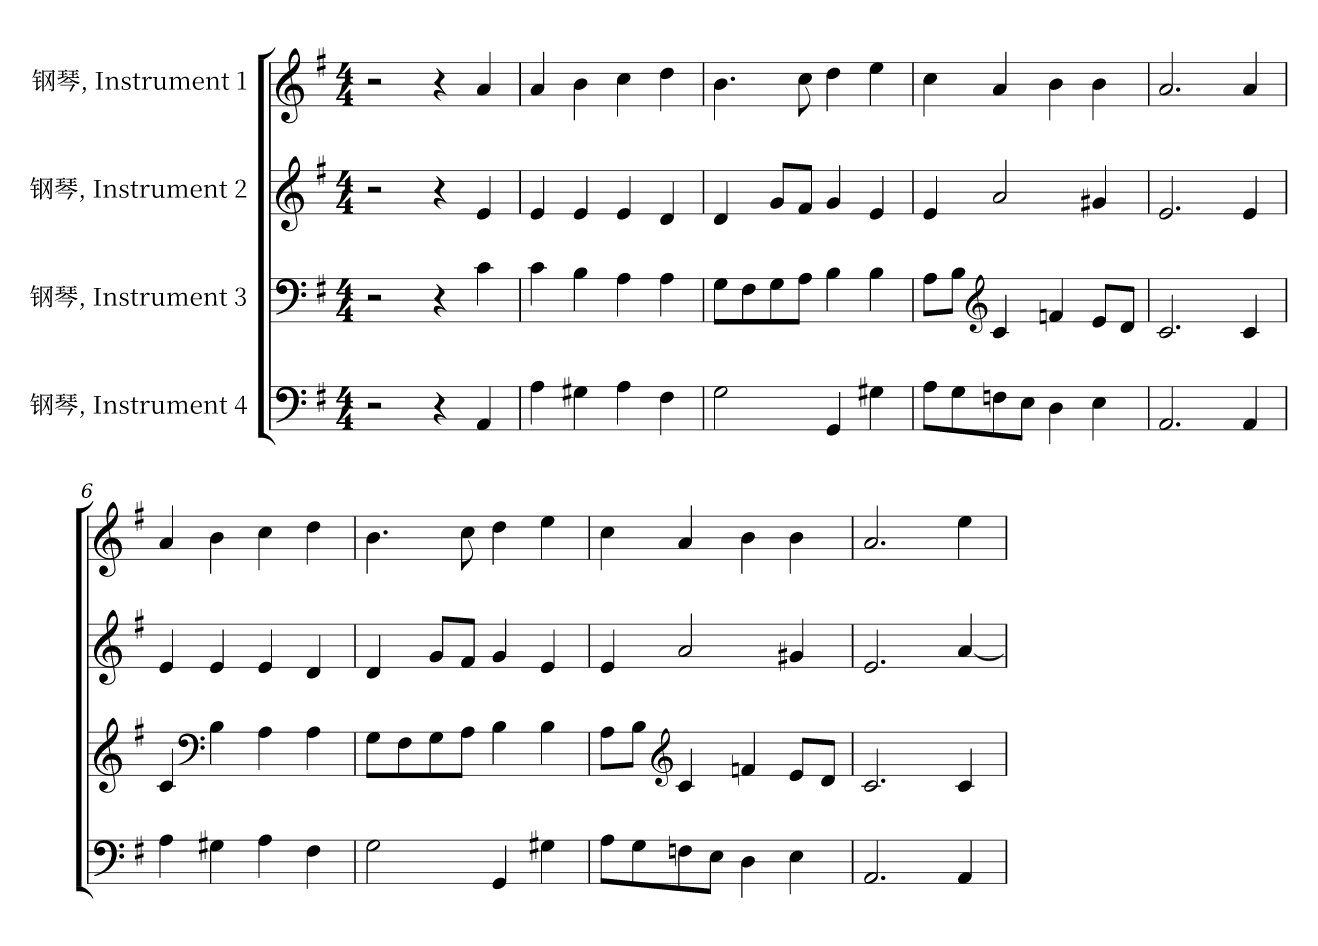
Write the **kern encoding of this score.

**kern	**kern	**kern	**kern
*part4	*part3	*part2	*part1
*staff4	*staff3	*staff2	*staff1
*I"钢琴, Instrument 4	*I"钢琴, Instrument 3	*I"钢琴, Instrument 2	*I"钢琴, Instrument 1
*clefF4	*clefF4	*clefG2	*clefG2
*k[f#]	*k[f#]	*k[f#]	*k[f#]
*M4/4	*M4/4	*M4/4	*M4/4
*MM84	*MM84	*MM84	*MM84
=1	=1	=1	=1
2r	2r	2r	2r
4r	4r	4r	4r
4AA/	4c\	4e/	4a/
=2	=2	=2	=2
4A\	4c\	4e/	4a/
4G#X\	4B\	4e/	4b\
4A\	4A\	4e/	4cc\
4F#\	4A\	4d/	4dd\
=3	=3	=3	=3
2G\	8G\L	4d/	4.b\
.	8F#\	.	.
.	8G\	8g/L	.
.	8A\J	8f#/J	8cc\
4GG/	4B\	4g/	4dd\
4G#X\	4B\	4e/	4ee\
=4	=4	=4	=4
8A\L	8A\L	4e/	4cc\
8G\	8B\J	.	.
*	*clefG2	*	*
8Fn\	4c/	2a/	4a/
8E\J	.	.	.
4D\	4fn/	.	4b\
4E\	8e/L	4g#X/	4b\
.	8d/J	.	.
=5	=5	=5	=5
2.AA/	2.c/	2.e/	2.a/
4AA/	4c/	4e/	4a/
!!LO:LB:g=z
=6	=6	=6	=6
4A\	4c/	4e/	4a/
*	*clefF4	*	*
4G#X\	4B\	4e/	4b\
4A\	4A\	4e/	4cc\
4F#\	4A\	4d/	4dd\
=7	=7	=7	=7
2G\	8G\L	4d/	4.b\
.	8F#\	.	.
.	8G\	8g/L	.
.	8A\J	8f#/J	8cc\
4GG/	4B\	4g/	4dd\
4G#X\	4B\	4e/	4ee\
=8	=8	=8	=8
8A\L	8A\L	4e/	4cc\
8G\	8B\J	.	.
*	*clefG2	*	*
8Fn\	4c/	2a/	4a/
8E\J	.	.	.
4D\	4fn/	.	4b\
4E\	8e/L	4g#X/	4b\
.	8d/J	.	.
=9	=9	=9	=9
2.AA/	2.c/	2.e/	2.a/
4AA/	4c/	[4a/	4ee\
=	=	=	=
*-	*-	*-	*-
